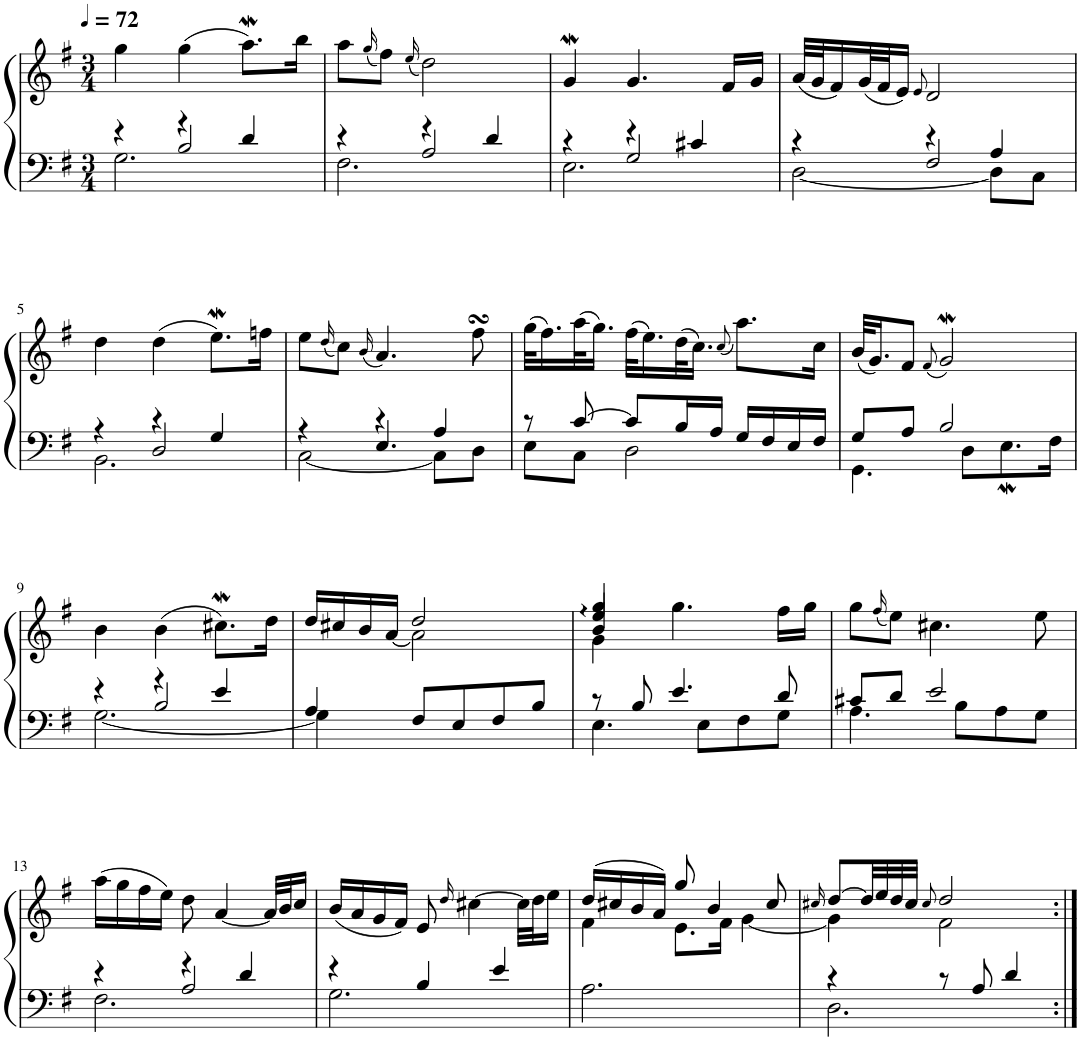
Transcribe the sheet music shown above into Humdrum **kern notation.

**kern	**kern
*part1	*part1
*staff2	*staff1
*I"Piano	*
*I'Pno	*
*clefF4	*clefG2
*k[f#]	*k[f#]
*M3/4	*M3/4
=1	=1
*^	*
*	*^	*
!	!	!	!LO:TX:a:B:t=𝅘𝅥 = 72
4r	2.G\	4ryy	4gg\
4r	.	2B/	(4gg\
4d/	.	.	8.aaW\L)
.	.	.	16bb\Jk
=2	=2	=2	=2
4r	2.F#\	4ryy	8aa\L
.	.	.	(16qgg/
.	.	.	8ff#\J)
.	.	.	(16qee/
4r	.	2A/	2dd\)
4d/	.	.	.
=3	=3	=3	=3
4r	2.E\	4ryy	4gw/
4r	.	2G/	4.g/
4c#X/	.	.	.
.	.	.	16f#/LL
.	.	.	16g/JJ
=4	=4	=4	=4
4r	[2D\	4ryy	(32a/LLL
.	.	.	32g/J
.	.	.	16f#/)
.	.	.	(32g/L
.	.	.	32f#/J
.	.	.	16e/JJ)
.	.	.	8qe/
4r	.	2F#/	2d/
4A/	8D\L]	.	.
.	8C\J	.	.
!!LO:LB:g=z
=5	=5	=5	=5
4r	2.BB\	4ryy	4dd\
4r	.	2D/	(4dd\
4G/	.	.	8.eeW\L)
.	.	.	16ffn\Jk
=6	=6	=6	=6
4r	[2C\	4ryy	8ee\L
.	.	.	(16qdd/
.	.	.	8cc\J)
.	.	.	(16qb/
4r	.	4.E/	4.a/)
4A/	8C\L]	.	.
.	8D\J	8ryy	8ff#sSsS\
*	*v	*v	*
=7	=7	=7
8r	8E\L	(32gg\KLL
.	.	16.ff#\)
[8c/	8C\J	(32aa\K
.	.	16.gg\JJ)
8c/L]	2D\	(32ff#\KLL
.	.	16.ee\)
16B/L	.	(32dd\K
.	.	16.cc\JJ)
16A/JJ	.	.
.	.	(8qcc/
16G/LL	.	8.aa\L)
16F#/	.	.
16E/	.	.
16F#/JJ	.	16cc\Jk
=8	=8	=8
8G/L	4.GG\	(32b/KLL
.	.	16.g/J)
8A/J	.	8f#/J
.	.	(8qf#/
2B/	.	2gw/)
.	8D\L	.
.	8.EW\	.
.	16F#\Jk	.
!!LO:LB:g=z
=9	=9	=9
*	*^	*
4r	[2.G\	4ryy	4b\
4r	.	2B/	(4b\
4e/	.	.	8.cc#XW\L)
.	.	.	16dd\Jk
*	*v	*v	*
=10	=10	=10
*	*	*^
4A/	4G\]	16dd/LL	4ryy
.	.	16cc#X/	.
.	.	16b/	.
.	.	[16a/JJ	.
8F#/L	2ryy	2a\]	2dd/
8E/	.	.	.
8F#/	.	.	.
8B/J	.	.	.
=11	=11	=11	=11
*	*	*^	*^
8r	4.E\	4gg:/	4g\	4ee/	4b/
8B/	.	.	.	.	.
4.e/	.	2ryy	4.gg\	2ryy	2ryy
.	8E\L	.	.	.	.
.	8F#\	.	.	.	.
8d/	8G\J	.	16ff#\LL	.	.
.	.	.	16gg\JJ	.	.
*	*	*v	*v	*v	*v
=12	=12	=12
8c#X/L	4.A\	8gg\L
.	.	(16qff#/
8d/J	.	8ee\J)
2e/	.	4.cc#X\
.	8B\L	.
.	8A\	.
.	8G\J	8ee\
!!LO:LB:g=z
=13	=13	=13
*	*^	*
4r	2.F#\	4ryy	(16aa\LL
.	.	.	16gg\
.	.	.	16ff#\
.	.	.	16ee\JJ)
4r	.	2A/	8dd\
.	.	.	[4a/
4d/	.	.	.
.	.	.	32a/LLL]
.	.	.	32b/J
.	.	.	16cc/JJ
*	*v	*v	*
=14	=14	=14
4r	2.G\	(16b/LL
.	.	16a/
.	.	16g/
.	.	16f#/JJ)
4B/	.	8e/
.	.	16qdd/
.	.	[4cc#X\
4e/	.	.
.	.	32cc#\LLL]
.	.	32dd\J
.	.	16ee\JJ
*v	*v	*
=15	=15
*	*^
2.A\	(16dd/LL	4f#\
.	16cc#X/	.
.	16b/	.
.	16a/JJ)	.
.	8gg/	8.e\L
.	4b/	.
.	.	16f#\Jk
.	.	[4g\
.	8cc#/	.
=16	=16	=16
.	16qcc#X/	.
*^	*	*
4r	2.D\	[8dd/L	4g\]
.	.	32dd/LL]	.
.	.	32ee/	.
.	.	32dd/	.
.	.	32cc#/JJJ	.
.	.	8qcc#/	.
8r	.	2dd/	2f#\
8A/	.	.	.
4d/	.	.	.
*v	*v	*	*
*	*v	*v
=:|!	=:|!
*-	*-
